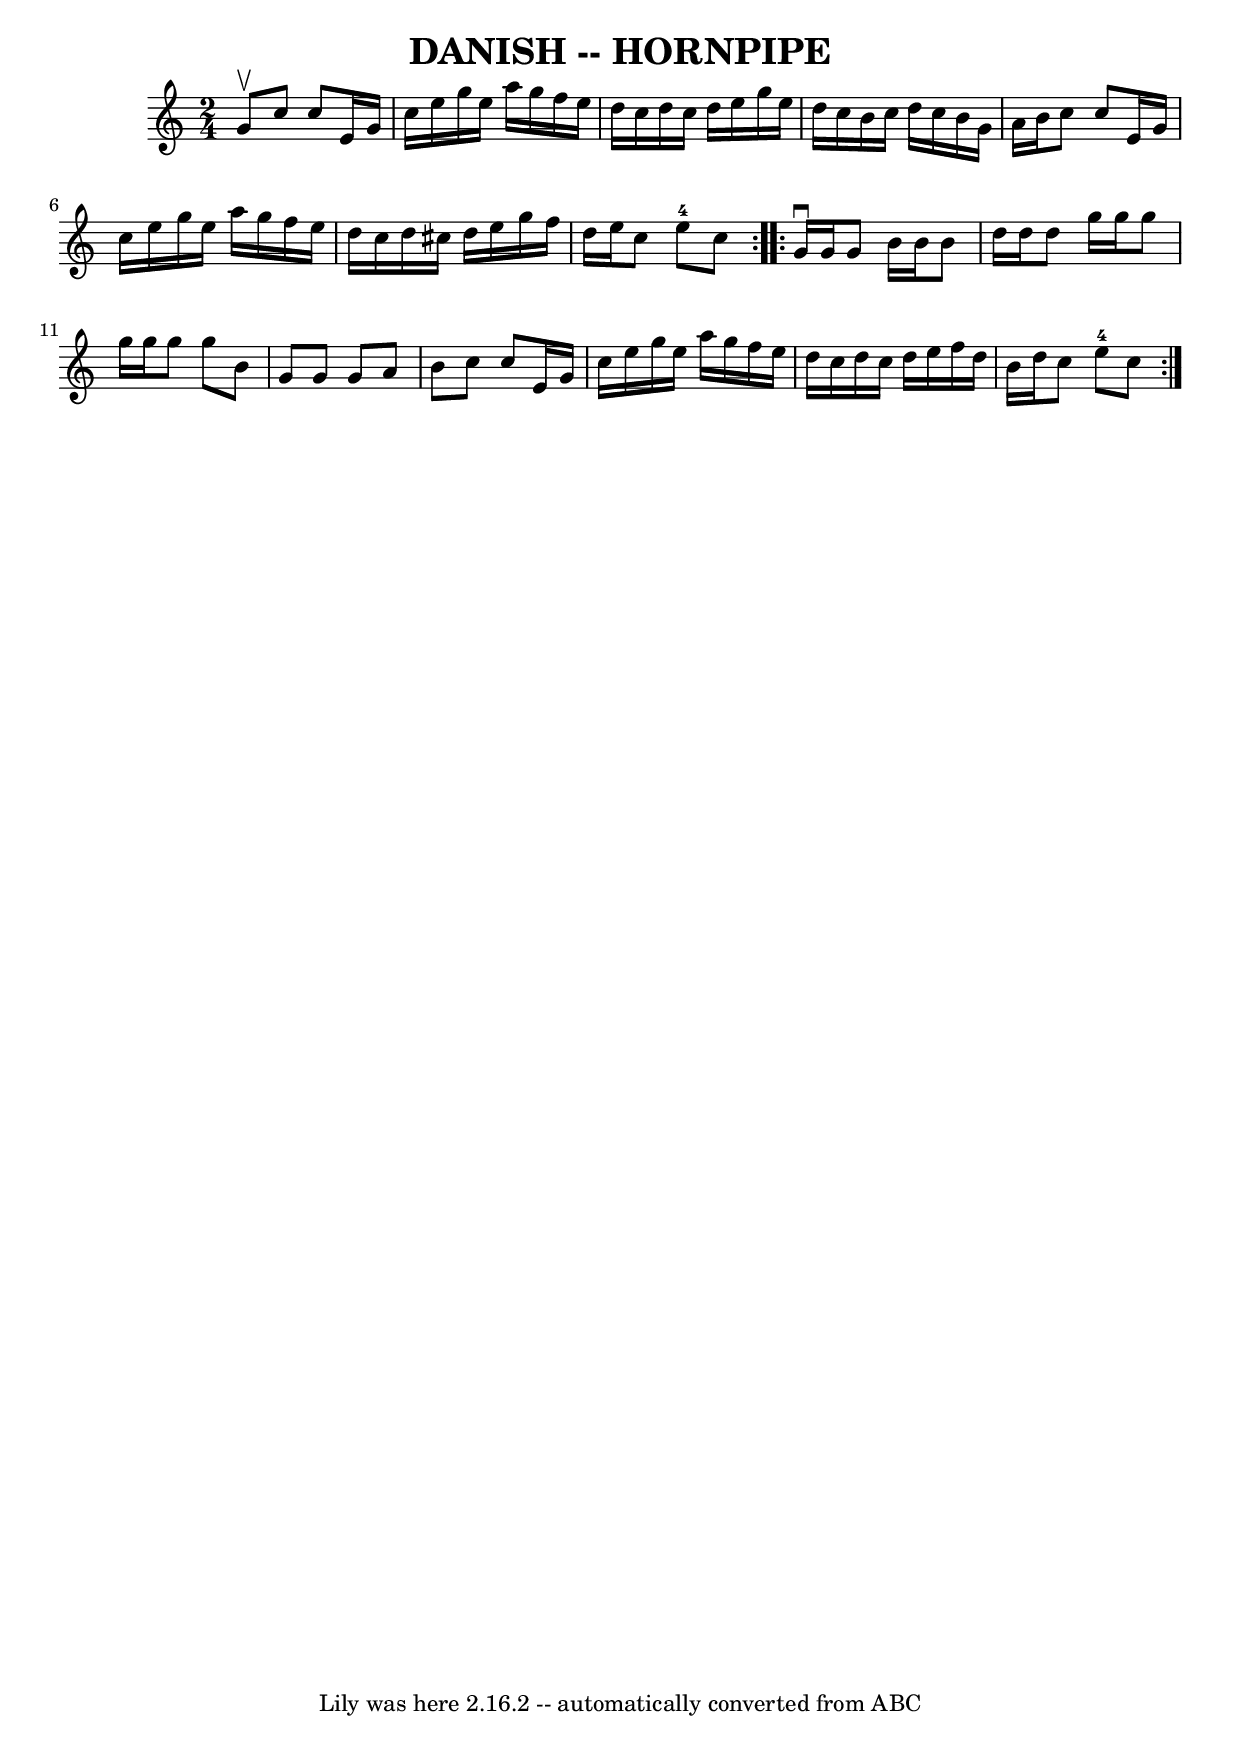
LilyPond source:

\version "2.16.2"
\include "Mammoth.ily"
\header {
  %% book = "Ryan's Mammoth Collection of Fiddle Tunes"
  crossRefNumber = "1"
  footnotes = ""
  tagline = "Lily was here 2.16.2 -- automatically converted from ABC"
  title = "DANISH -- HORNPIPE"

}
voicedefault =  {



  \repeat volta 2 {

    \time 2/4 
    \key c \major
    g'8^\upbow       |
    c''8 c''8 e'16    
    g'16 c''16 e''16    |
    g''16 e''16 a''16 g''16 f''16  
    e''16 d''16 c''16    |
    d''16 c''16 d''16 e''16    
    g''16 e''16 d''16 c''16    |
    b'16 c''16 d''16 c''16  
    b'16 g'16 a'16 b'16    | |
    c''8 c''8 e'16  
    g'16 c''16 e''16    |
    g''16 e''16 a''16 g''16    
    f''16 e''16 d''16 c''16    |
    d''16 cis''16 d''16    
    e''16 g''16 f''16 d''16 e''16    |
    c''8 e''8-4   
    c''8    
  }     
  \repeat volta 2 {
    g'16^\downbow g'16        |
    g'8   
    b'16 b'16 b'8 d''16 d''16    |
    d''8 g''16 g''16    
    g''8 g''16 g''16    |
    g''8 g''8 b'8 g'8    |
    
    g'8 g'8 a'8 b'8    | |
    c''8 c''8 e'16    
    g'16 c''16 e''16    |
    g''16 e''16 a''16 g''16 f''16  
    e''16 d''16 c''16    |
    d''16 c''16 d''16 e''16    
    f''16 d''16 b'16 d''16    |
    c''8 e''8-4 c''8    
  }   

}

\score{
  <<

    \context Staff="default"
    {
      \voicedefault 
      
    }

  >>
  \layout {
    
  }
  \midi {
  }

}
